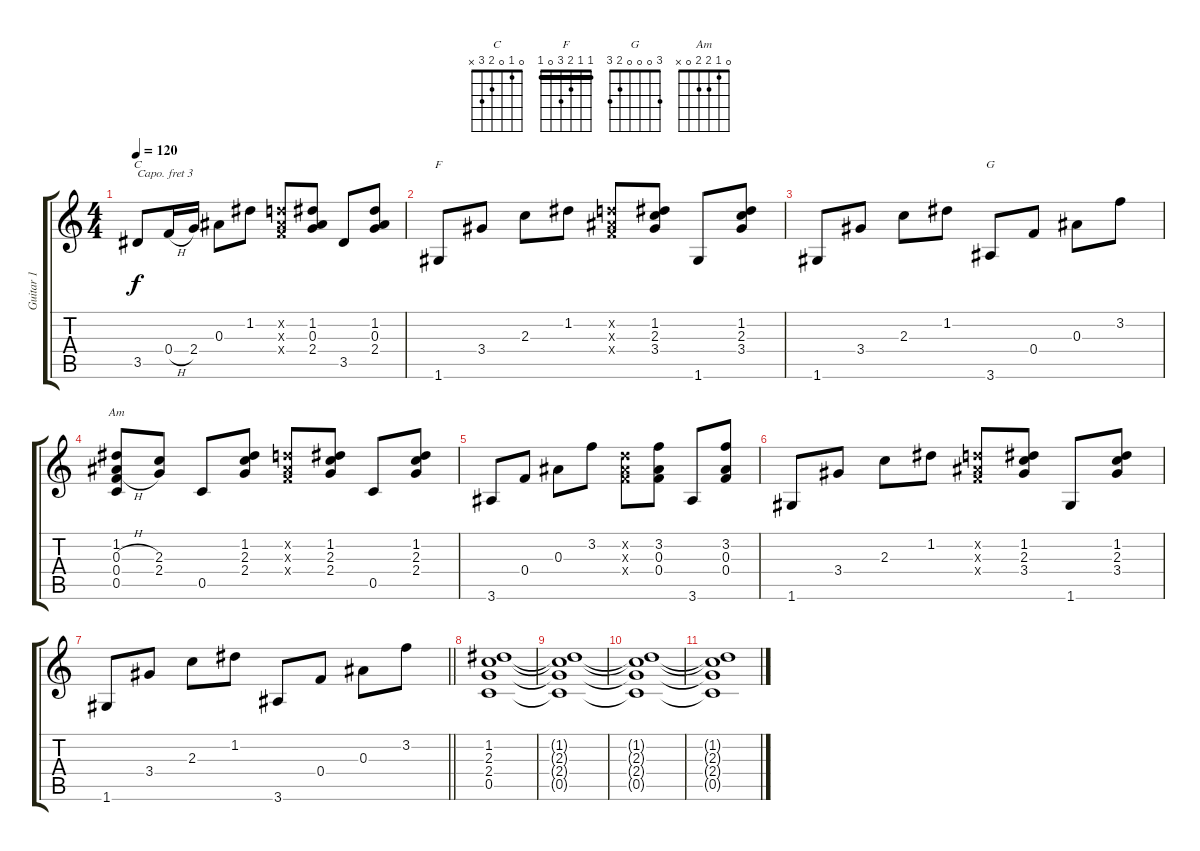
\track ("Guitar 1" "Guitar 1") {instrument acousticguitarnylon}
\staff {score tabs}
\capo 3
\tuning (E4 B3 G3 D3 A2 E2) {hide}
\chord ("C" 0 1 0 2 3 x)
\chord ("F" 1 1 2 3 0 1) {barre 1}
\chord ("G" 3 0 0 0 2 3)
\chord ("Am" 0 1 2 2 0 x)
\ts (4 4)
\tempo 120
\clef g2
\ks aminor
3.5.8{ch "C" dy f} 0.4{h}.16 2.4.16 0.3.8 1.2.8 (0.2{x} 0.3{x} 0.4{x}).8 (1.2 0.3 2.4).8 3.5.8 (1.2 0.3 2.4).8 |
1.6.8{ch "F"} 3.4.8 2.3.8 1.2.8 (0.2{x} 0.3{x} 0.4{x}).8 (1.2 2.3 3.4).8 1.6.8 (1.2 2.3 3.4).8 |
1.6.8 3.4.8 2.3.8 1.2.8 3.6.8{ch "G"} 0.4.8 0.3.8 3.2.8 |
(1.2 0.3{h} 0.4{h} 0.5).8{ch "Am"} (2.3 2.4).8 0.5.8 (1.2 2.3 2.4).8 (0.2{x} 0.3{x} 0.4{x}).8 (1.2 2.3 2.4).8 0.5.8 (1.2 2.3 2.4).8 |
3.6.8 0.4.8 0.3.8 3.2.8 (0.2{x} 0.3{x} 0.4{x}).8 (3.2 0.3 0.4).8 3.6.8 (3.2 0.3 0.4).8 |
1.6.8 3.4.8 2.3.8 1.2.8 (0.2{x} 0.3{x} 0.4{x}).8 (1.2 2.3 3.4).8 1.6.8 (1.2 2.3 3.4).8 |
\barLineRight lightlight
1.6.8 3.4.8 2.3.8 1.2.8 3.6.8 0.4.8 0.3.8 3.2.8 |
(1.2 2.3 2.4 0.5).1 |
(1.2{t} 2.3{t} 2.4{t} 0.5{t}).1 |
(1.2{t} 2.3{t} 2.4{t} 0.5{t}).1 |
(1.2{t} 2.3{t} 2.4{t} 0.5{t}).1
